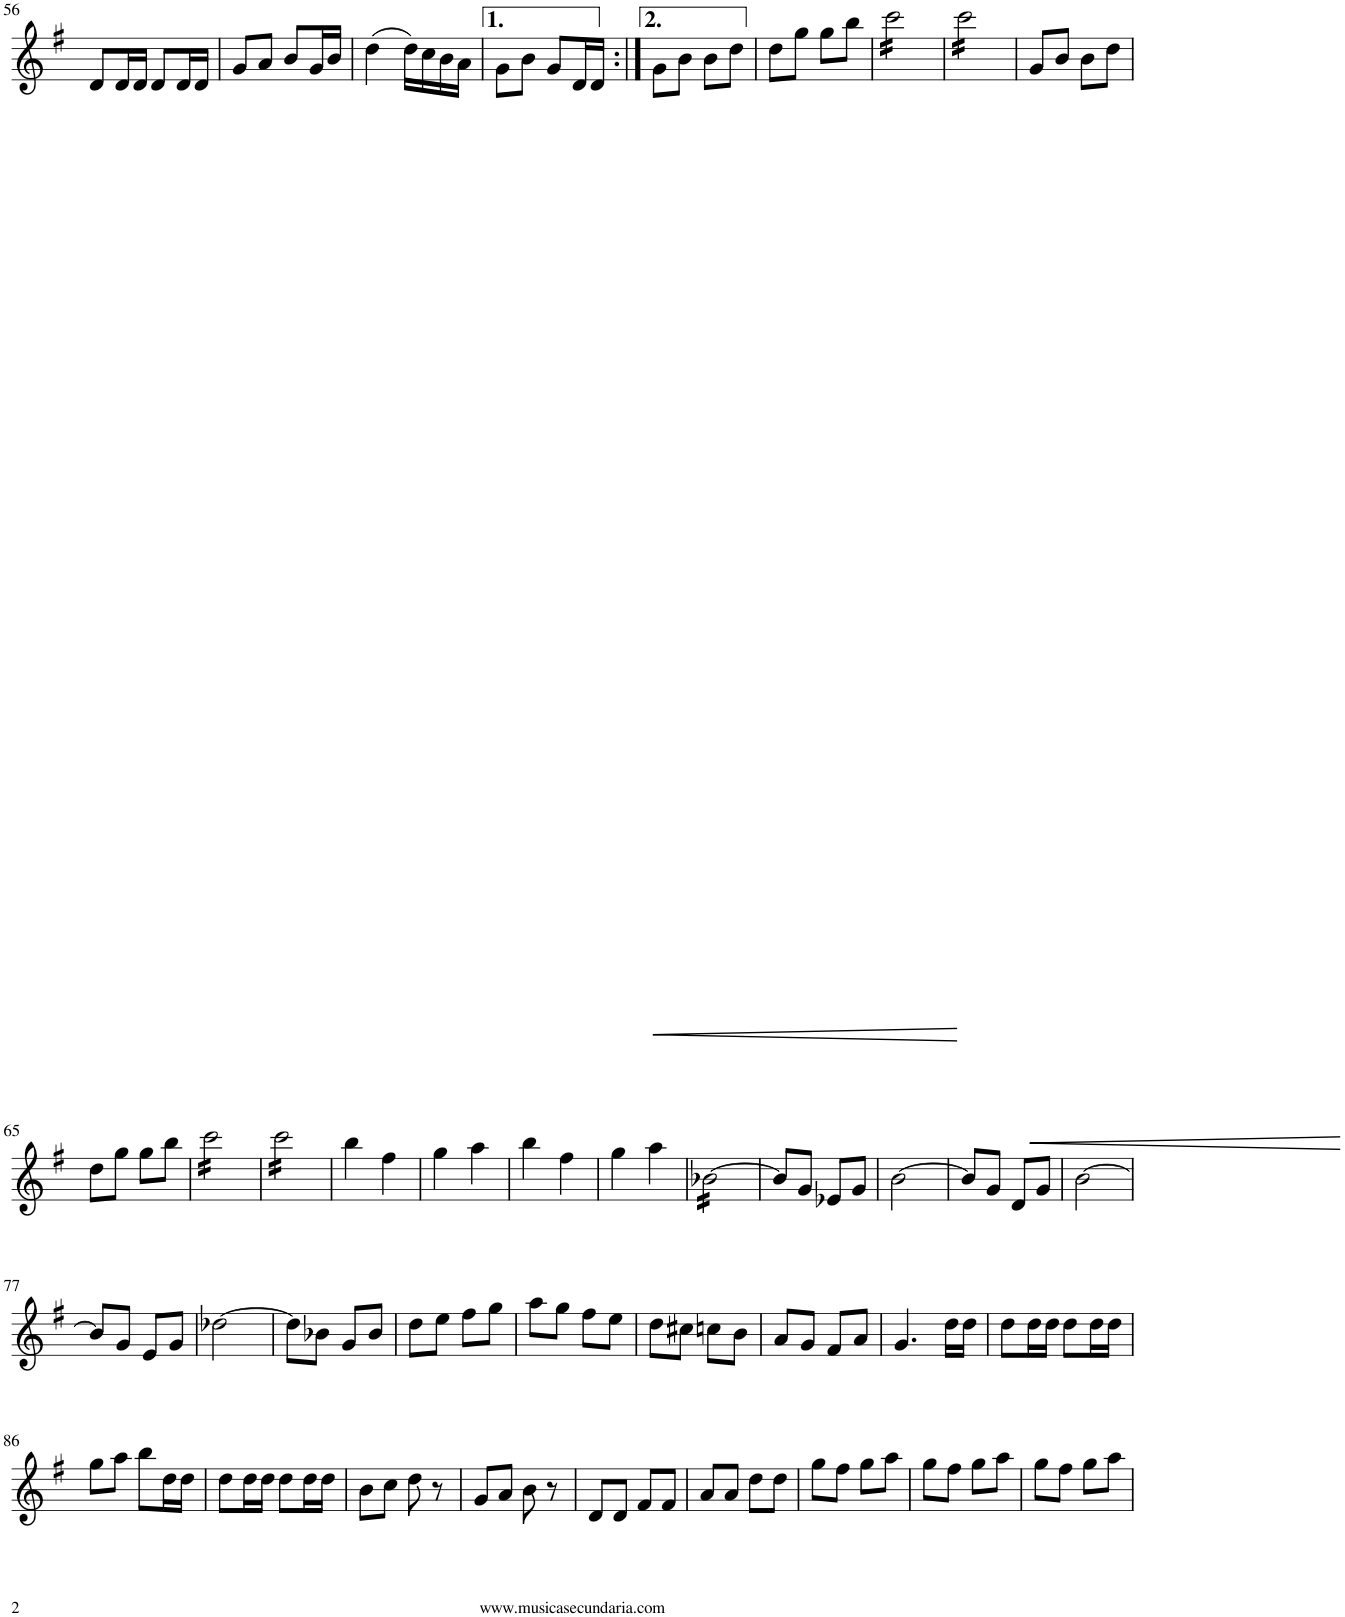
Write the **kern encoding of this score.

**kern	**dynam
*part1	*part1
*staff1	*staff1
*I"Flauta 1	*
*I'Fl	*
!!LO:PB:g=z
*clefG2	*
*k[f#]	*
*M2/4	*
=56	=56
8d/L	.
16d/L	.
16d/JJ	.
8d/L	.
16d/L	.
16d/JJ	.
=57	=57
8g/L	.
8a/J	.
8b/L	.
16g/L	.
16b/JJ	.
=58	=58
(4dd\	.
16dd\LL)	.
16cc\	.
16b\	.
16a\JJ	.
=59	=59
8g\L	.
8b\J	.
8g/L	.
16d/L	.
16d/JJ	.
=60:|!	=60:|!
!	!LO:HP:b
8g\L	<
8b\J	.
8b\L	.
8dd\J	.
.	[
=61	=61
8dd\L	.
8gg\J	.
8gg\L	.
8bb\J	.
=62	=62
*tremolo	*
16ccc\LL	.
16ccc\	.
16ccc\	.
16ccc\	.
16ccc\	.
16ccc\	.
16ccc\	.
16ccc\JJ	.
=63	=63
16ccc\LL	.
16ccc\	.
16ccc\	.
16ccc\	.
16ccc\	.
16ccc\	.
16ccc\	.
16ccc\JJ	.
*Xtremolo	*
=64	=64
!	!LO:HP:b
8g/L	<
8b/J	.
8b\L	.
8dd\J	.
.	[
!!LO:LB:g=z
=65	=65
8dd\L	.
8gg\J	.
8gg\L	.
8bb\J	.
=66	=66
*tremolo	*
16ccc\LL	.
16ccc\	.
16ccc\	.
16ccc\	.
16ccc\	.
16ccc\	.
16ccc\	.
16ccc\JJ	.
=67	=67
16ccc\LL	.
16ccc\	.
16ccc\	.
16ccc\	.
16ccc\	.
16ccc\	.
16ccc\	.
16ccc\JJ	.
*Xtremolo	*
=68	=68
4bb\	.
4ff#\	.
=69	=69
4gg\	.
4aa\	.
=70	=70
4bb\	.
4ff#\	.
=71	=71
4gg\	.
4aa\	.
=72	=72
*tremolo	*
[16b-X\LL	.
16b-X\	.
16b-X\	.
16b-X\	.
16b-X\	.
16b-X\	.
16b-X\	.
16b-X\JJ	.
*Xtremolo	*
=73	=73
8b-/L]	.
8g/J	.
8e-X/L	.
8g/J	.
=74	=74
[2b\	.
=75	=75
8b/L]	.
8g/J	.
8d/L	.
8g/J	.
=76	=76
[2b\	.
!!LO:LB:g=z
=77	=77
8b/L]	.
8g/J	.
8e/L	.
8g/J	.
=78	=78
[2dd-X\	.
=79	=79
8dd-\L]	.
8b-X\J	.
8g/L	.
8b-/J	.
=80	=80
8dd\L	.
8ee\J	.
8ff#\L	.
8gg\J	.
=81	=81
8aa\L	.
8gg\J	.
8ff#\L	.
8ee\J	.
=82	=82
8dd\L	.
8cc#X\J	.
8ccn\L	.
8b\J	.
=83	=83
8a/L	.
8g/J	.
8f#/L	.
8a/J	.
=84	=84
4.g/	.
16dd\LL	.
16dd\JJ	.
=85	=85
8dd\L	.
16dd\L	.
16dd\JJ	.
8dd\L	.
16dd\L	.
16dd\JJ	.
!!LO:LB:g=z
=86	=86
8gg\L	.
8aa\J	.
8bb\L	.
16dd\L	.
16dd\JJ	.
=87	=87
8dd\L	.
16dd\L	.
16dd\JJ	.
8dd\L	.
16dd\L	.
16dd\JJ	.
=88	=88
8b\L	.
8cc\J	.
8dd\	.
8r	.
=89	=89
8g/L	.
8a/J	.
8b\	.
8r	.
=90	=90
8d/L	.
8d/J	.
8f#/L	.
8f#/J	.
=91	=91
8a/L	.
8a/J	.
8dd\L	.
8dd\J	.
=92	=92
8gg\L	.
8ff#\J	.
8gg\L	.
8aa\J	.
=93	=93
8gg\L	.
8ff#\J	.
8gg\L	.
8aa\J	.
=94	=94
8gg\L	.
8ff#\J	.
8gg\L	.
8aa\J	.
=	=
*-	*-
